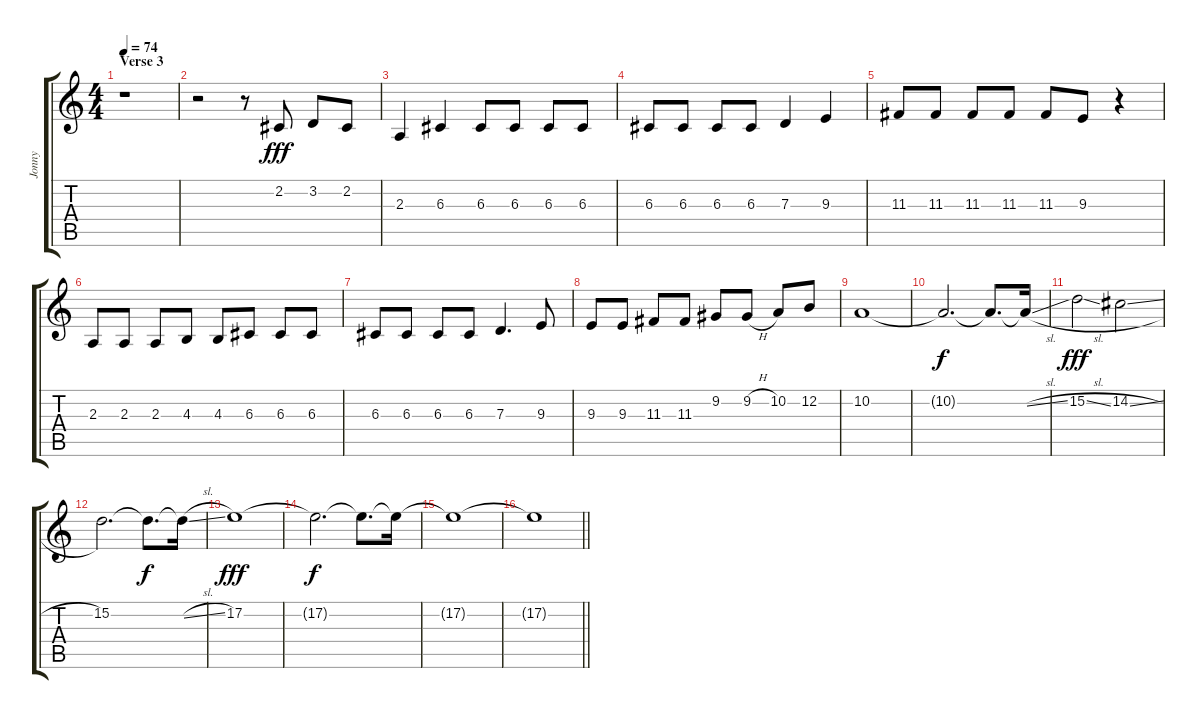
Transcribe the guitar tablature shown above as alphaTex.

\track ("Jonny" "Jonny") {instrument drawbarorgan}
\staff {score tabs}
\tuning (E4 B3 G3 D3 A2 E2) {hide}
\ts (4 4)
\section ("" "Verse 3")
\tempo 74
\clef g2
\ks c
r.1{dy mp} |
r.2 r.8 2.2.8{dy fff instrument distortionguitar} 3.2.8 2.2.8 |
2.3.4 6.3.4 6.3.8 6.3.8 6.3.8 6.3.8 |
6.3.8 6.3.8 6.3.8 6.3.8 7.3.4 9.3.4 |
11.3.8 11.3.8 11.3.8 11.3.8 11.3.8 9.3.8 r.4 |
2.3.8 2.3.8 2.3.8 4.3.8 4.3.8 6.3.8 6.3.8 6.3.8 |
6.3.8 6.3.8 6.3.8 6.3.8 7.3.4{d} 9.3.8 |
9.3.8 9.3.8 11.3.8 11.3.8 9.2.8 9.2{h}.8 10.2.8 12.2.8 |
10.2.1 |
10.2{t}.2{d dy f} 10.2{t}.8{d} 10.2{sl t}.16 |
15.2{sl}.2{dy fff} 14.2{sl}.2 |
15.2.2{d} 15.2{t}.8{d dy f} 15.2{sl t}.16 |
17.2.1{dy fff} |
17.2{t}.2{d dy f} 17.2{t}.8{d} 17.2{t}.16 |
17.2{t}.1 |
\barLineRight lightlight
17.2{t}.1
